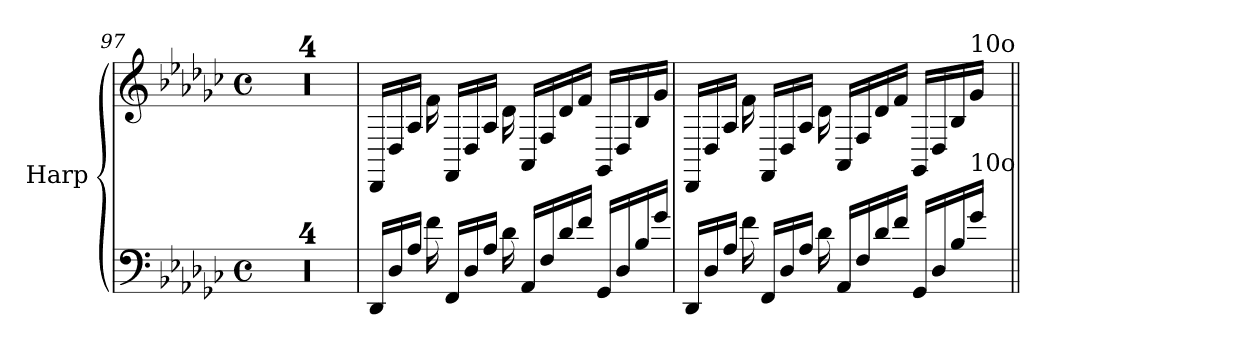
**kern	**kern	**dynam
*part1	*part1	*part1
*staff2	*staff1	*staff1/2
*I"Harp	*	*
*I'Hp	*	*
*clefF4	*clefG2	*
*k[b-e-a-d-g-c-]	*k[b-e-a-d-g-c-]	*
*G-:	*G-:	*
*M4/4	*M4/4	*
*met(c)	*met(c)	*
=97	=97	=97
1r	1r	.
=98	=98	=98
1r	1r	.
=99	=99	=99
1r	1r	.
=100	=100	=100
1r	1r	.
=101	=101	=101
!	!	!LO:DY:a=2
!	!	!LO:DY:n=1:a
16DD-/LL	16DD-/LL	mf mf
16D-/	16D-/	.
16A-/JJ	16A-/JJ	.
16f\	16f\	.
16FF/LL	16FF/LL	.
16D-/	16D-/	.
16A-/JJ	16A-/JJ	.
16d-\	16d-\	.
16AA-/LL	16AA-/LL	.
16F/	16F/	.
16d-\	16d-\	.
16f\JJ	16f\JJ	.
16GG-/LL	16GG-/LL	.
16D-/	16D-/	.
16B-\	16B-\	.
16g-\JJ	16g-\JJ	.
!!LO:LB:g=z
=102	=102	=102
16DD-/LL	16DD-/LL	.
16D-/	16D-/	.
16A-/JJ	16A-/JJ	.
16f\	16f\	.
16FF/LL	16FF/LL	.
16D-/	16D-/	.
16A-/JJ	16A-/JJ	.
16d-\	16d-\	.
16AA-/LL	16AA-/LL	.
16F/	16F/	.
16d-\	16d-\	.
16f\JJ	16f\JJ	.
16GG-/LL	16GG-/LL	.
16D-/	16D-/	.
16B-\	16B-\	.
!	!LO:TX:a:t=10o	!
!LO:TX:a:t=10o	!	!
16g-\JJ	16g-\JJ	.
=||	=||	=||
*-	*-	*-
